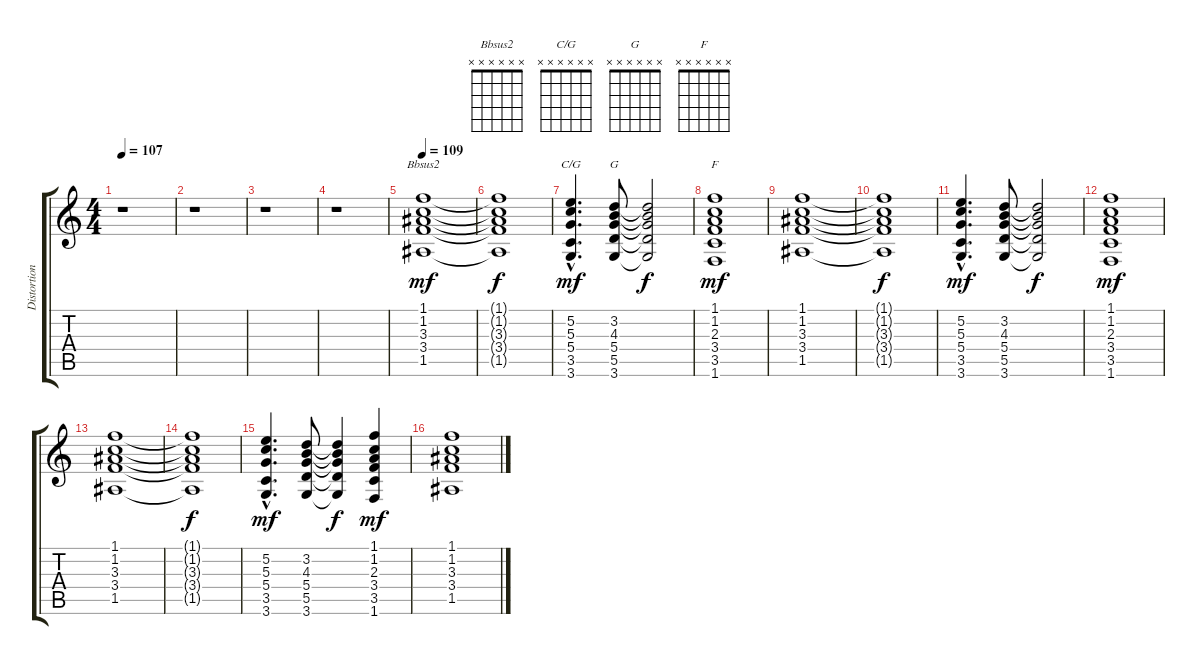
\track ("Distortion Gtr." "Distortion") {instrument distortionguitar}
\staff {score tabs}
\tuning (E4 B3 G3 D3 A2 E2) {hide}
\chord ("Bbsus2" x x x x x x) {firstfret 0}
\chord ("C/G" x x x x x x) {firstfret 0}
\chord ("G" x x x x x x) {firstfret 0}
\chord ("F" x x x x x x) {firstfret 0}
\ts (4 4)
\tempo 107
\clef g2
\ks c
r.1{dy mf} |
r.1 |
r.1 |
r.1 |
\tempo 109
(1.1 1.2 3.3 3.4 1.5).1{ch "Bbsus2" volume 16 balance 16 instrument distortionguitar} |
(1.1{t} 1.2{t} 3.3{t} 3.4{t} 1.5{t}).1{dy f} |
(5.2{hac} 5.3{hac} 5.4{hac} 3.5{hac} 3.6{hac}).4{d ch "C/G" dy mf} (3.2 4.3 5.4 5.5 3.6).8{ch "G"} (3.2{t} 4.3{t} 5.4{t} 5.5{t} 3.6{t}).2{dy f} |
(1.1 1.2 2.3 3.4 3.5 1.6).1{ch "F" dy mf} |
(1.1 1.2 3.3 3.4 1.5).1 |
(1.1{t} 1.2{t} 3.3{t} 3.4{t} 1.5{t}).1{dy f} |
(5.2{hac} 5.3{hac} 5.4{hac} 3.5{hac} 3.6{hac}).4{d dy mf} (3.2 4.3 5.4 5.5 3.6).8 (3.2{t} 4.3{t} 5.4{t} 5.5{t} 3.6{t}).2{dy f} |
(1.1 1.2 2.3 3.4 3.5 1.6).1{dy mf} |
(1.1 1.2 3.3 3.4 1.5).1 |
(1.1{t} 1.2{t} 3.3{t} 3.4{t} 1.5{t}).1{dy f} |
(5.2{hac} 5.3{hac} 5.4{hac} 3.5{hac} 3.6{hac}).4{d dy mf} (3.2 4.3 5.4 5.5 3.6).8 (3.2{t} 4.3{t} 5.4{t} 5.5{t} 3.6{t}).4{dy f} (1.1 1.2 2.3 3.4 3.5 1.6).4{dy mf} |
(1.1 1.2 3.3 3.4 1.5).1
